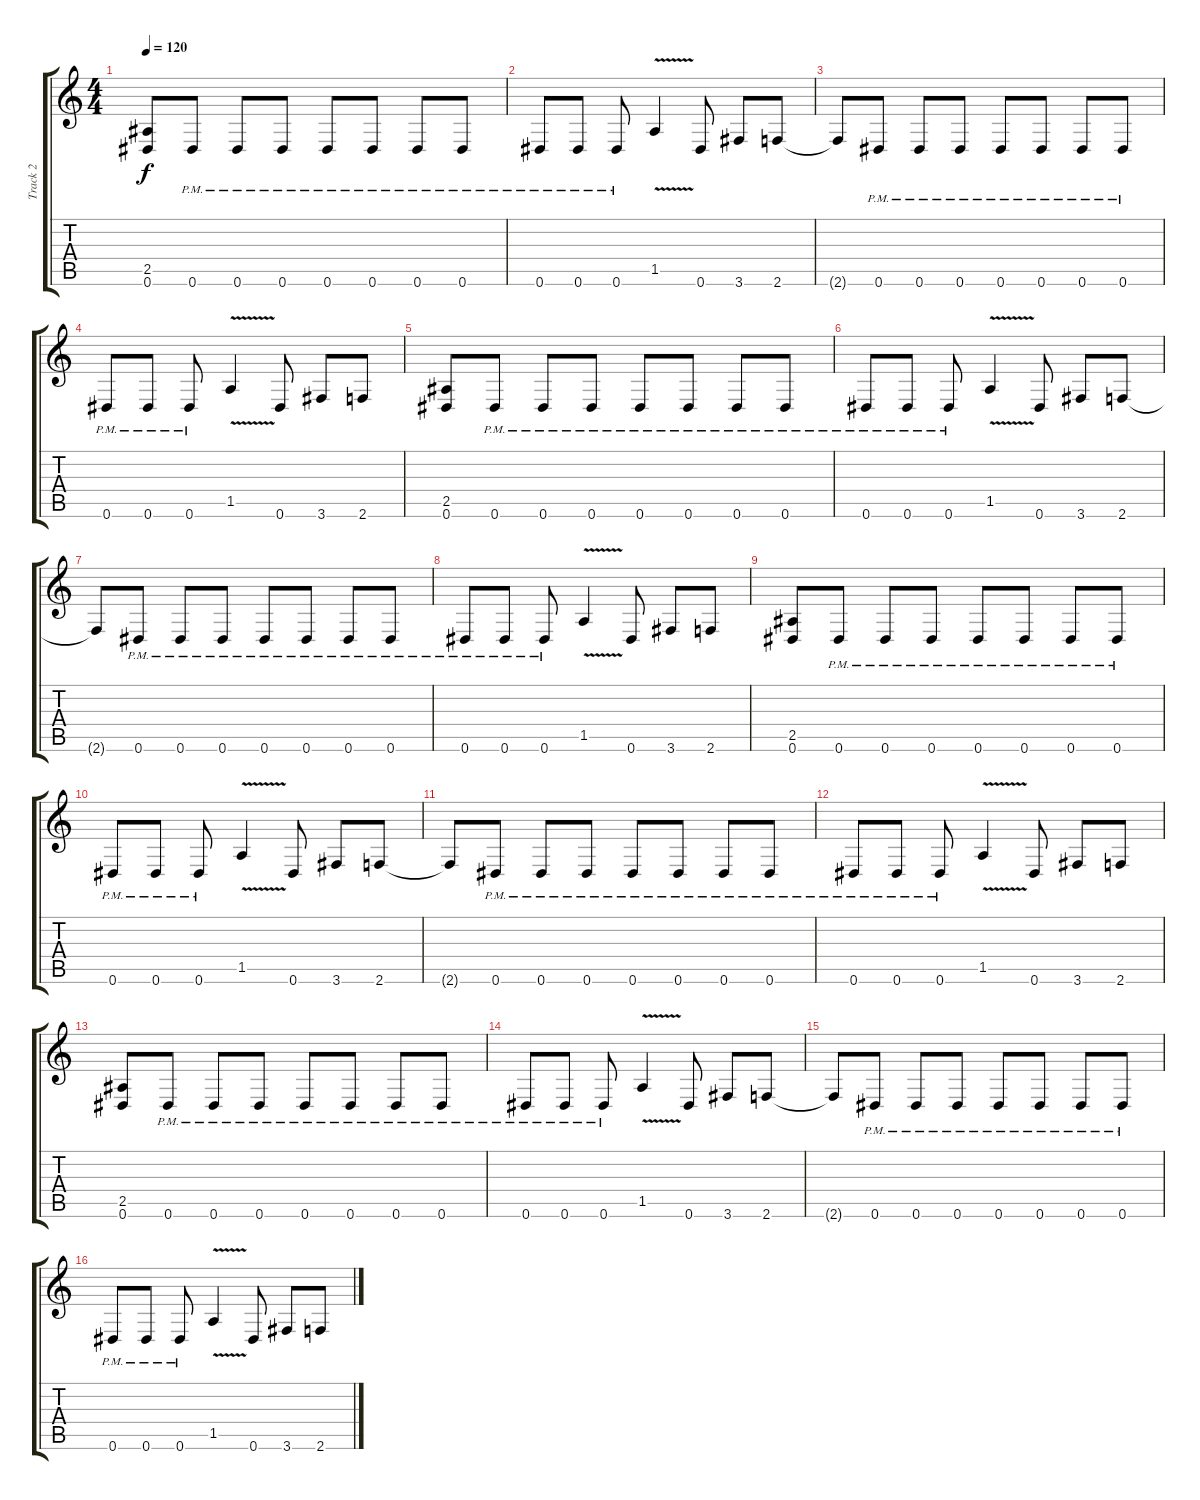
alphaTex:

\track ("Track 2" "Track 2") {instrument distortionguitar}
\staff {score tabs}
\tuning (Eb4 Bb3 Gb3 Db3 Ab2 Eb2) {hide}
\ts (4 4)
\tempo 120
\clef g2
\ks c
(2.5 0.6).8{dy f} 0.6{pm}.8 0.6{pm}.8 0.6{pm}.8 0.6{pm}.8 0.6{pm}.8 0.6{pm}.8 0.6{pm}.8 |
0.6{pm}.8 0.6{pm}.8 0.6{pm}.8 1.5{v}.4 0.6.8 3.6.8 2.6.8 |
2.6{t}.8 0.6{pm}.8 0.6{pm}.8 0.6{pm}.8 0.6{pm}.8 0.6{pm}.8 0.6{pm}.8 0.6{pm}.8 |
0.6{pm}.8 0.6{pm}.8 0.6{pm}.8 1.5{v}.4 0.6.8 3.6.8 2.6.8 |
(2.5 0.6).8 0.6{pm}.8 0.6{pm}.8 0.6{pm}.8 0.6{pm}.8 0.6{pm}.8 0.6{pm}.8 0.6{pm}.8 |
0.6{pm}.8 0.6{pm}.8 0.6{pm}.8 1.5{v}.4 0.6.8 3.6.8 2.6.8 |
2.6{t}.8 0.6{pm}.8 0.6{pm}.8 0.6{pm}.8 0.6{pm}.8 0.6{pm}.8 0.6{pm}.8 0.6{pm}.8 |
0.6{pm}.8 0.6{pm}.8 0.6{pm}.8 1.5{v}.4 0.6.8 3.6.8 2.6.8 |
(2.5 0.6).8 0.6{pm}.8 0.6{pm}.8 0.6{pm}.8 0.6{pm}.8 0.6{pm}.8 0.6{pm}.8 0.6{pm}.8 |
0.6{pm}.8 0.6{pm}.8 0.6{pm}.8 1.5{v}.4 0.6.8 3.6.8 2.6.8 |
2.6{t}.8 0.6{pm}.8 0.6{pm}.8 0.6{pm}.8 0.6{pm}.8 0.6{pm}.8 0.6{pm}.8 0.6{pm}.8 |
0.6{pm}.8 0.6{pm}.8 0.6{pm}.8 1.5{v}.4 0.6.8 3.6.8 2.6.8 |
(2.5 0.6).8 0.6{pm}.8 0.6{pm}.8 0.6{pm}.8 0.6{pm}.8 0.6{pm}.8 0.6{pm}.8 0.6{pm}.8 |
0.6{pm}.8 0.6{pm}.8 0.6{pm}.8 1.5{v}.4 0.6.8 3.6.8 2.6.8 |
2.6{t}.8 0.6{pm}.8 0.6{pm}.8 0.6{pm}.8 0.6{pm}.8 0.6{pm}.8 0.6{pm}.8 0.6{pm}.8 |
0.6{pm}.8 0.6{pm}.8 0.6{pm}.8 1.5{v}.4 0.6.8 3.6.8 2.6.8
